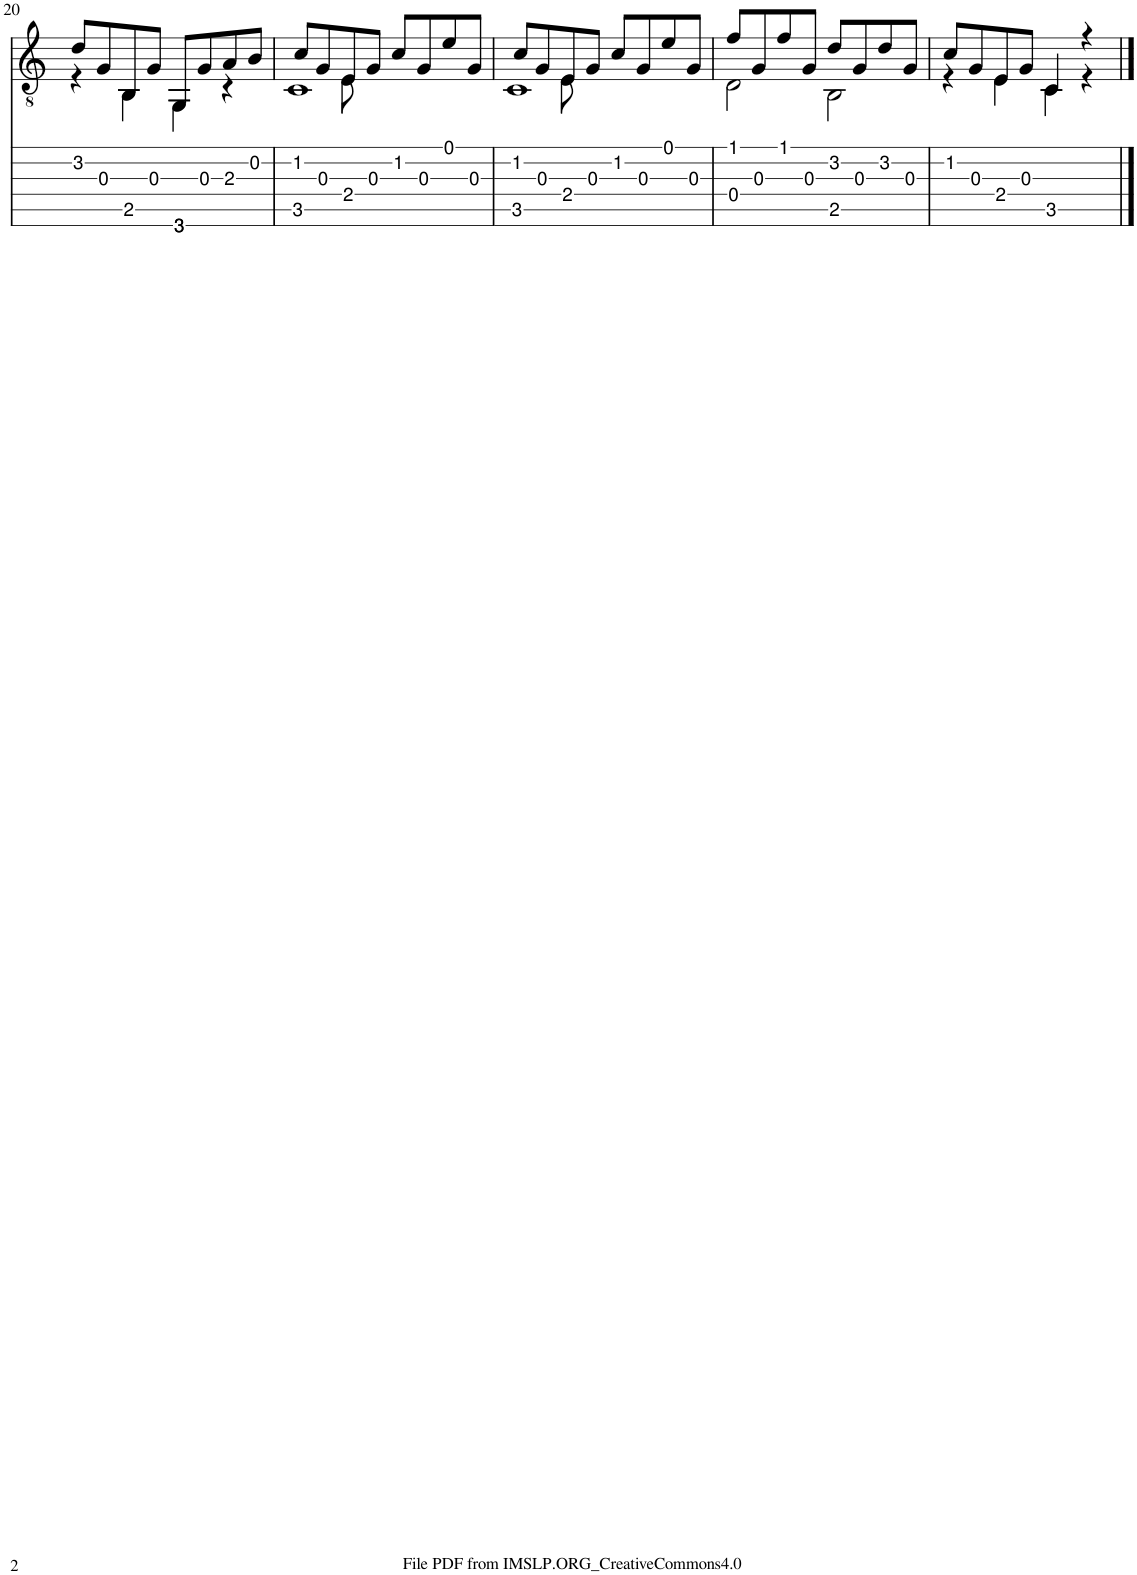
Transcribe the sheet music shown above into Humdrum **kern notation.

**kern	**kern
*part1	*part1
*staff2	*staff1
*I"Guitar	*
*I'Guit.	*
!!LO:PB:g=z
*	*clefGv2
*k[]	*k[]
*M4/4	*M4/4
=20	=20
*^	*^
8dL	4r	8d/L	4r
8GJ	.	8G/	.
8BBL	4BB	8BB/	4BB\
8GJ	.	8G/J	.
8GGL	4GG	8GG/L	4GG\
8GJ	.	8G/	.
8AL	4r	8A/	4r
8BJ	.	8B/J	.
=21	=21	=21	=21
*	*^	*	*^
8cL	4ryy	1C	8c/L	4ryy	1C
8GJ	.	.	8G/	.	.
8EL	8E	.	8E/	8E\	.
8GJ	2ryy	.	8G/J	2ryy	.
8cL	.	.	8c/L	.	.
8GJ	.	.	8G/	.	.
8eL	.	.	8e/	.	.
8GJ	8ryy	.	8G/J	8ryy	.
=22	=22	=22	=22	=22	=22
8cL	4ryy	1C	8c/L	4ryy	1C
8GJ	.	.	8G/	.	.
8EL	8E	.	8E/	8E\	.
8GJ	2ryy	.	8G/J	2ryy	.
8cL	.	.	8c/L	.	.
8GJ	.	.	8G/	.	.
8eL	.	.	8e/	.	.
8GJ	8ryy	.	8G/J	8ryy	.
*	*v	*v	*	*	*
*	*	*	*v	*v
=23	=23	=23	=23
8fL	2D	8f/L	2D\
8GJ	.	8G/	.
8fL	.	8f/	.
8GJ	.	8G/J	.
8dL	2BB	8d/L	2BB\
8GJ	.	8G/	.
8dL	.	8d/	.
8GJ	.	8G/J	.
=24	=24	=24	=24
8cL	4r	8c/L	4r
8GJ	.	8G/	.
8EL	4E	8E/	4E\
8GJ	.	8G/J	.
4C	4C	4C/	4C\
4r	4r	4r	4r
*v	*v	*	*
*	*v	*v
==	==
*-	*-
